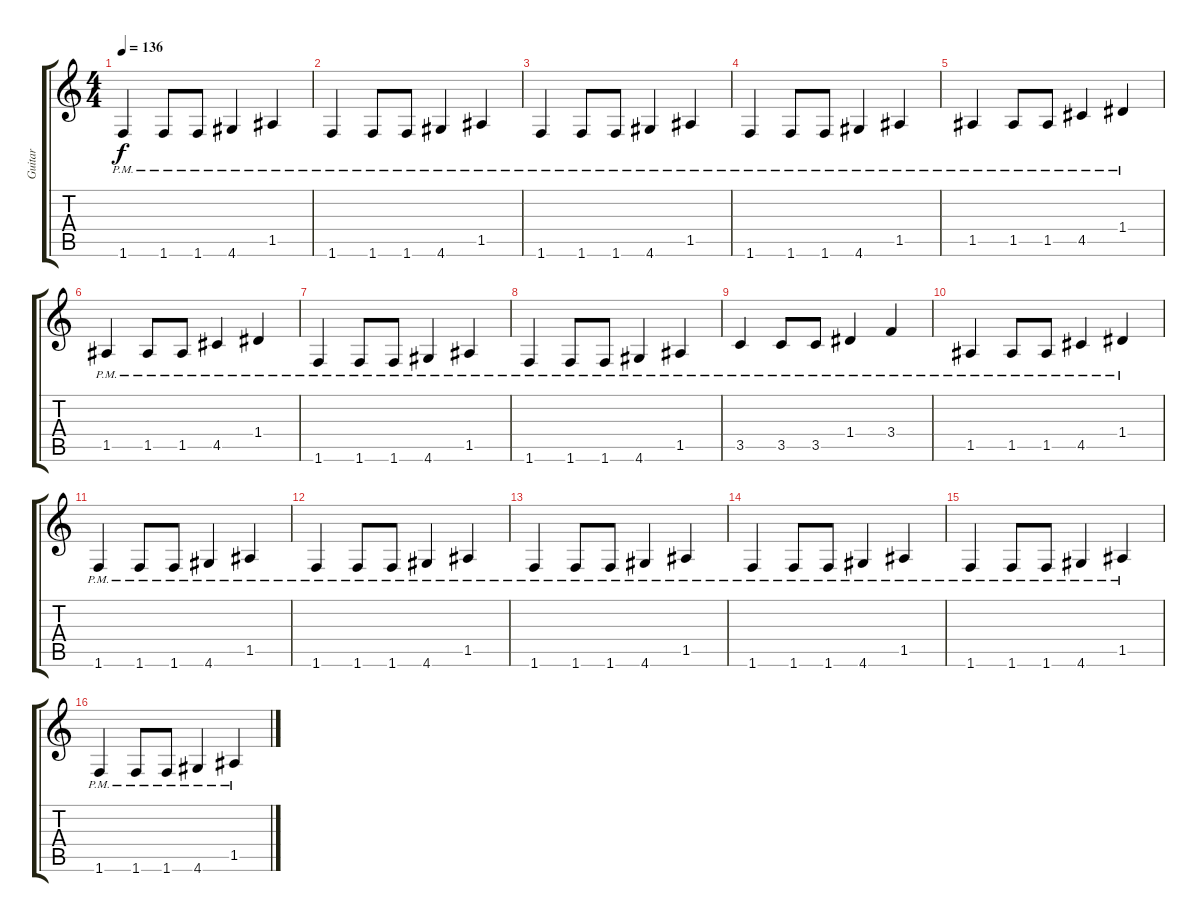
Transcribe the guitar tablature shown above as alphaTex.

\track ("Guitar" "Guitar") {instrument overdrivenguitar}
\staff {score tabs}
\tuning (E4 B3 G3 D3 A2 E2) {hide}
\ts (4 4)
\tempo 136
\clef g2
\ks c
1.6{pm}.4{dy f volume 13} 1.6{pm}.8 1.6{pm}.8 4.6{pm}.4 1.5{pm}.4 |
1.6{pm}.4 1.6{pm}.8 1.6{pm}.8 4.6{pm}.4 1.5{pm}.4 |
1.6{pm}.4 1.6{pm}.8 1.6{pm}.8 4.6{pm}.4 1.5{pm}.4 |
1.6{pm}.4 1.6{pm}.8 1.6{pm}.8 4.6{pm}.4 1.5{pm}.4 |
1.5{pm}.4 1.5{pm}.8 1.5{pm}.8 4.5{pm}.4 1.4{pm}.4 |
1.5{pm}.4 1.5{pm}.8 1.5{pm}.8 4.5{pm}.4 1.4{pm}.4 |
1.6{pm}.4 1.6{pm}.8 1.6{pm}.8 4.6{pm}.4 1.5{pm}.4 |
1.6{pm}.4 1.6{pm}.8 1.6{pm}.8 4.6{pm}.4 1.5{pm}.4 |
3.5{pm}.4 3.5{pm}.8 3.5{pm}.8 1.4{pm}.4 3.4{pm}.4 |
1.5{pm}.4 1.5{pm}.8 1.5{pm}.8 4.5{pm}.4 1.4{pm}.4 |
1.6{pm}.4 1.6{pm}.8 1.6{pm}.8 4.6{pm}.4 1.5{pm}.4 |
1.6{pm}.4 1.6{pm}.8 1.6{pm}.8 4.6{pm}.4 1.5{pm}.4 |
1.6{pm}.4 1.6{pm}.8 1.6{pm}.8 4.6{pm}.4 1.5{pm}.4 |
1.6{pm}.4 1.6{pm}.8 1.6{pm}.8 4.6{pm}.4 1.5{pm}.4 |
1.6{pm}.4 1.6{pm}.8 1.6{pm}.8 4.6{pm}.4 1.5{pm}.4 |
1.6{pm}.4 1.6{pm}.8 1.6{pm}.8 4.6{pm}.4 1.5{pm}.4
